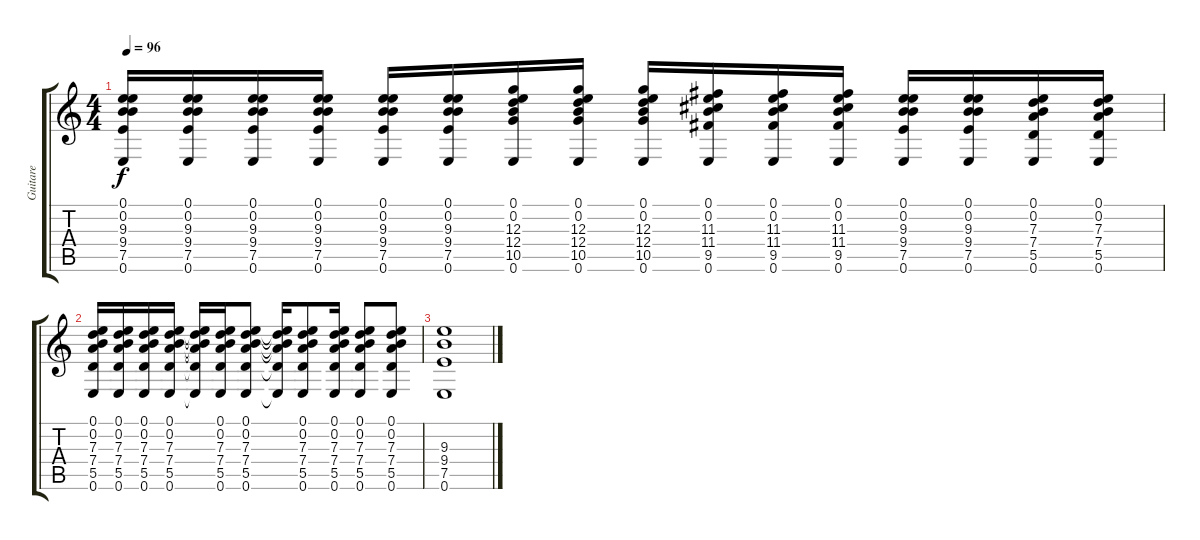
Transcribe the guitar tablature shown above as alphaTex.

\track ("Guitare" "Guitare") {instrument acousticguitarnylon}
\staff {score tabs}
\tuning (E4 B3 G3 D3 A2 E2) {hide}
\ts (4 4)
\tempo 96
\clef g2
\ks c
(0.1 0.2 9.3 9.4 7.5 0.6).16{dy f} (0.1 0.2 9.3 9.4 7.5 0.6).16 (0.1 0.2 9.3 9.4 7.5 0.6).16 (0.1 0.2 9.3 9.4 7.5 0.6).16 (0.1 0.2 9.3 9.4 7.5 0.6).16 (0.1 0.2 9.3 9.4 7.5 0.6).16 (0.1 0.2 12.3 12.4 10.5 0.6).16 (0.1 0.2 12.3 12.4 10.5 0.6).16 (0.1 0.2 12.3 12.4 10.5 0.6).16 (0.1 0.2 11.3 11.4 9.5 0.6).16 (0.1 0.2 11.3 11.4 9.5 0.6).16 (0.1 0.2 11.3 11.4 9.5 0.6).16 (0.1 0.2 9.3 9.4 7.5 0.6).16 (0.1 0.2 9.3 9.4 7.5 0.6).16 (0.1 0.2 7.3 7.4 5.5 0.6).16 (0.1 0.2 7.3 7.4 5.5 0.6).16 |
(0.1 0.2 7.3 7.4 5.5 0.6).16 (0.1 0.2 7.3 7.4 5.5 0.6).16 (0.1 0.2 7.3 7.4 5.5 0.6).16 (0.1 0.2 7.3 7.4 5.5 0.6).16 (0.1{t} 0.2{t} 7.3{t} 7.4{t} 5.5{t} 0.6{t}).16 (0.1 0.2 7.3 7.4 5.5 0.6).16 (0.1 0.2 7.3 7.4 5.5 0.6).8 (0.1{t} 0.2{t} 7.3{t} 7.4{t} 5.5{t} 0.6{t}).16 (0.1 0.2 7.3 7.4 5.5 0.6).8 (0.1 0.2 7.3 7.4 5.5 0.6).16 (0.1 0.2 7.3 7.4 5.5 0.6).8 (0.1 0.2 7.3 7.4 5.5 0.6).8 |
(9.3 9.4 7.5 0.6).1
